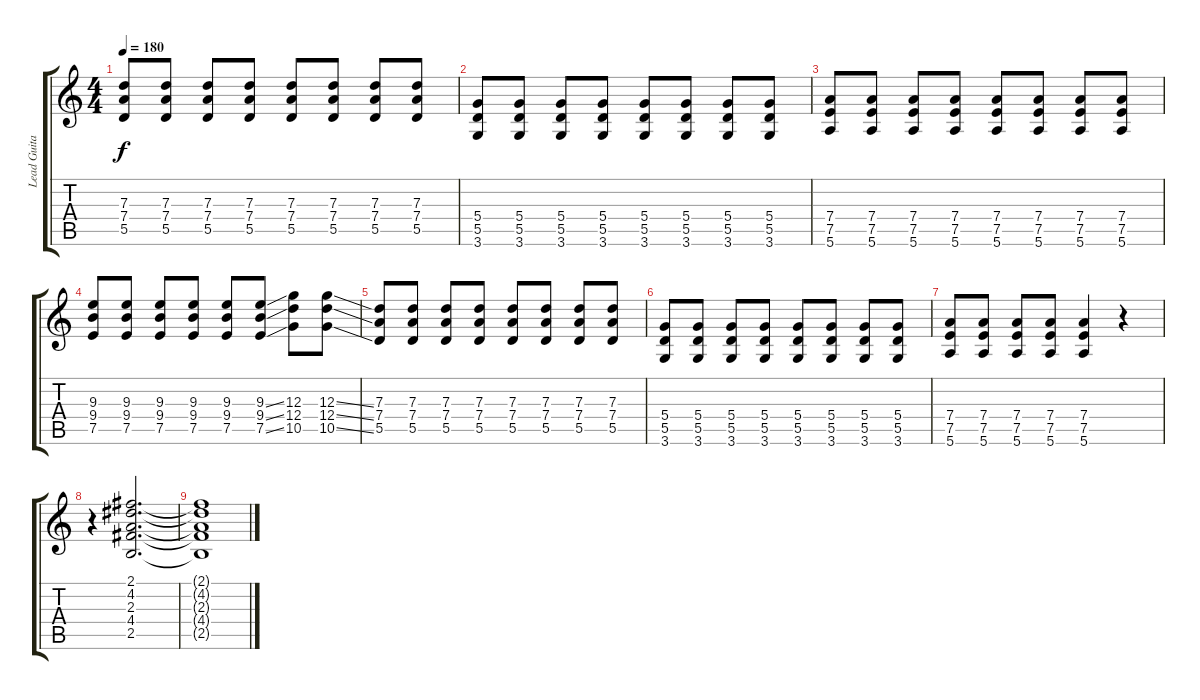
\track ("Lead Guitar - Nicholaus Arson" "Lead Guita") {instrument distortionguitar}
\staff {score tabs}
\tuning (E4 B3 G3 D3 A2 E2) {hide}
\ts (4 4)
\tempo 180
\clef g2
\ks c
(7.3 7.4 5.5).8{dy f} (7.3 7.4 5.5).8 (7.3 7.4 5.5).8 (7.3 7.4 5.5).8 (7.3 7.4 5.5).8 (7.3 7.4 5.5).8 (7.3 7.4 5.5).8 (7.3 7.4 5.5).8 |
(5.4 5.5 3.6).8 (5.4 5.5 3.6).8 (5.4 5.5 3.6).8 (5.4 5.5 3.6).8 (5.4 5.5 3.6).8 (5.4 5.5 3.6).8 (5.4 5.5 3.6).8 (5.4 5.5 3.6).8 |
(7.4 7.5 5.6).8 (7.4 7.5 5.6).8 (7.4 7.5 5.6).8 (7.4 7.5 5.6).8 (7.4 7.5 5.6).8 (7.4 7.5 5.6).8 (7.4 7.5 5.6).8 (7.4 7.5 5.6).8 |
(9.3 9.4 7.5).8 (9.3 9.4 7.5).8 (9.3 9.4 7.5).8 (9.3 9.4 7.5).8 (9.3 9.4 7.5).8 (9.3{ss} 9.4{ss} 7.5{ss}).8 (12.3 12.4 10.5).8 (12.3{ss} 12.4{ss} 10.5{ss}).8 |
(7.3 7.4 5.5).8 (7.3 7.4 5.5).8 (7.3 7.4 5.5).8 (7.3 7.4 5.5).8 (7.3 7.4 5.5).8 (7.3 7.4 5.5).8 (7.3 7.4 5.5).8 (7.3 7.4 5.5).8 |
(5.4 5.5 3.6).8 (5.4 5.5 3.6).8 (5.4 5.5 3.6).8 (5.4 5.5 3.6).8 (5.4 5.5 3.6).8 (5.4 5.5 3.6).8 (5.4 5.5 3.6).8 (5.4 5.5 3.6).8 |
(7.4 7.5 5.6).8 (7.4 7.5 5.6).8 (7.4 7.5 5.6).8 (7.4 7.5 5.6).8 (7.4 7.5 5.6).4 r.4 |
r.4 (2.1 4.2 2.3 4.4 2.5).2{d} |
(2.1{t} 4.2{t} 2.3{t} 4.4{t} 2.5{t}).1
